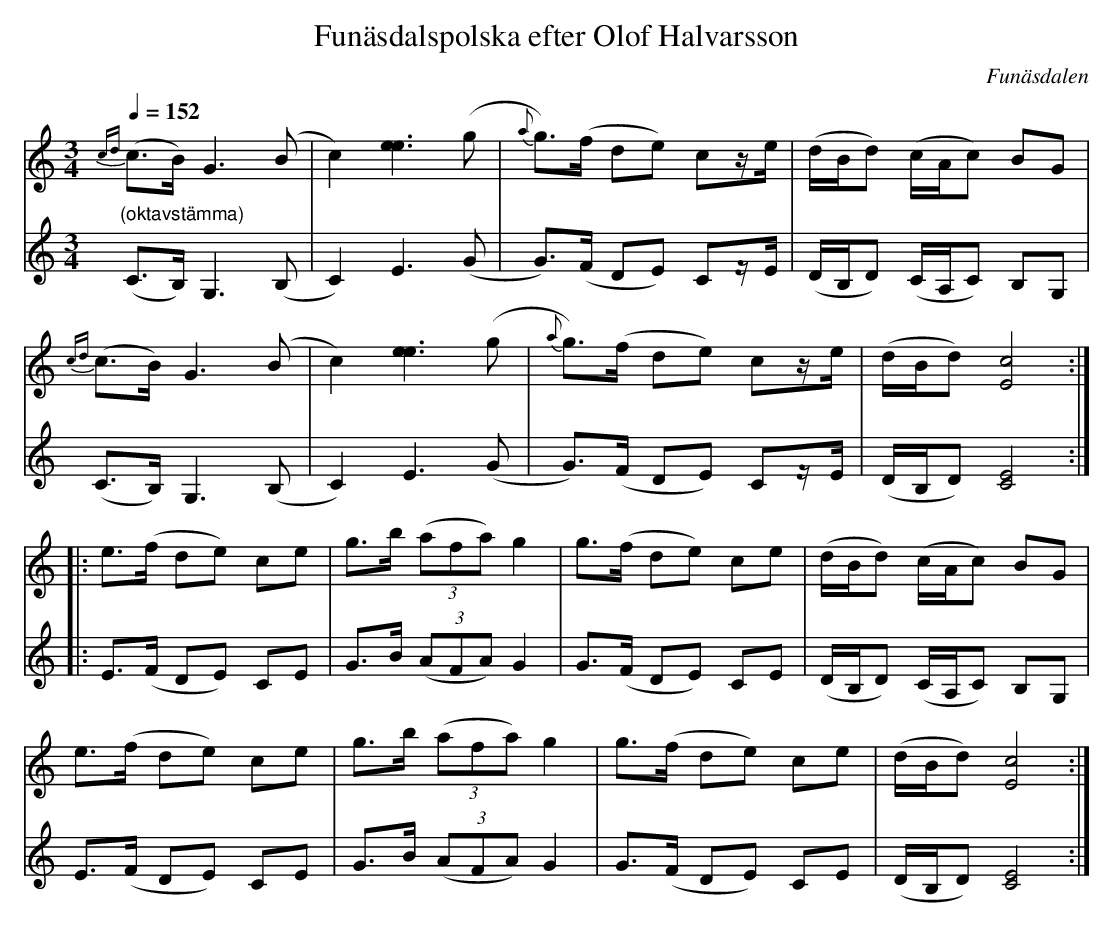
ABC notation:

X:1
T:Funäsdalspolska efter Olof Halvarsson
O:Funäsdalen
M:3/4
L:1/8
Q:1/4=152
K:C
V:1
{cd}(c>B) G3 (B|c2) [e3e3](g|{a}g)>(f de) cz/e/|(d/B/d) (c/A/c) BG|!
{cd}(c>B) G3 (B|c2) [e3e3](g|{a}g>)(f de) cz/e/|(d/B/d) [E4c4]::!
e>(f de) ce|g>b (3(afa) g2|g>(f de) ce|(d/B/d) (c/A/c) BG|!
e>(f de) ce|g>b (3(afa) g2|g>(f de) ce|(d/B/d) [E4c4]:|]
V:2
"(oktavstämma)"(C>B,) G,3 (B,|C2) E3(G|G)>(F DE) Cz/E/|(D/B,/D) (C/A,/C) B,G,|!
(C>B,) G,3 (B,|C2) E3(G|G)>(F DE) Cz/E/|(D/B,/D) [C4E4]::!
E>(F DE) CE|G>B (3(AFA) G2|G>(F DE) CE|(D/B,/D) (C/A,/C) B,G,|!
E>(F DE) CE|G>B (3(AFA) G2|G>(F DE) CE|(D/B,/D) [C4E4]:|]
